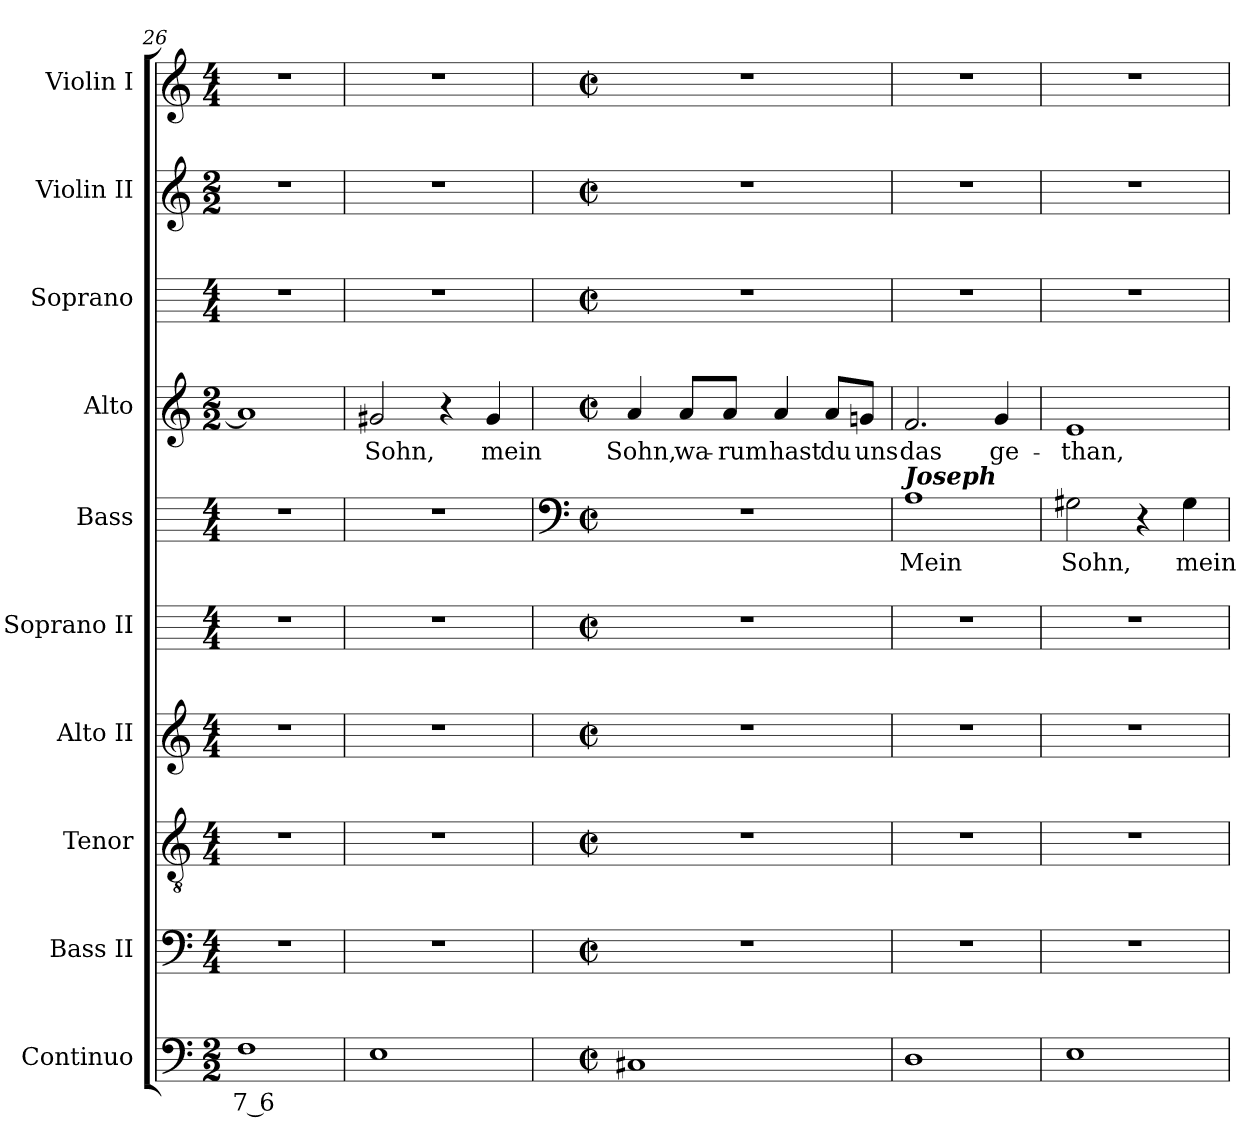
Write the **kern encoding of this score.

**kern	**text	**kern	**kern	**kern	**kern	**kern	**text	**kern	**text	**kern	**kern	**kern
*part10	*part10	*part9	*part8	*part7	*part6	*part5	*part5	*part4	*part4	*part3	*part2	*part1
*staff10	*staff10	*staff9	*staff8	*staff7	*staff6	*staff5	*staff5	*staff4	*staff4	*staff3	*staff2	*staff1
*I"Continuo	*	*I"Bass II	*I"Tenor	*I"Alto II	*I"Soprano II	*I"Bass	*	*I"Alto	*	*I"Soprano	*I"Violin II	*I"Violin I
*	*	*I'B	*I'T	*I'A	*I'S	*I'B	*	*I'A	*	*I'S	*I'Vln	*I'Vln
*clefF4	*	*clefF4	*clefGv2	*clefG2	*	*	*	*clefG2	*	*	*clefG2	*clefG2
*k[]	*	*k[]	*k[]	*k[]	*	*	*	*k[]	*	*	*k[]	*k[]
*C:	*	*C:	*C:	*C:	*	*	*	*C:	*	*	*C:	*C:
*M2/2	*	*M4/4	*M4/4	*M4/4	*M4/4	*M4/4	*	*M2/2	*	*M4/4	*M2/2	*M4/4
=26	=26	=26	=26	=26	=26	=26	=26	=26	=26	=26	=26	=26
!	!LO:LY:b	!	!	!	!	!	!	!	!	!	!	!
1F	7 6	1r	1r	1r	1r	1r	.	1a]	.	1r	1r	1r
=27	=27	=27	=27	=27	=27	=27	=27	=27	=27	=27	=27	=27
!	!	!	!	!	!	!	!	!	!LO:LY:b	!	!	!
1E	.	1r	1r	1r	1r	1r	.	2g#X	Sohn,	1r	1r	1r
.	.	.	.	.	.	.	.	4r	.	.	.	.
!	!	!	!	!	!	!	!	!	!LO:LY:b	!	!	!
.	.	.	.	.	.	.	.	4g#	mein	.	.	.
!!LO:LB:g=z
=28	=28	=28	=28	=28	=28	=28	=28	=28	=28	=28	=28	=28
*	*	*	*	*	*	*clefF4	*	*	*	*	*	*
*	*	*	*	*	*	*k[]	*	*	*	*	*	*
*	*	*	*	*	*	*C:	*	*	*	*	*	*
*M2/2	*	*M2/2	*M2/2	*M2/2	*M2/2	*M2/2	*	*M2/2	*	*M2/2	*M2/2	*M2/2
*met(c|)	*	*met(c|)	*met(c|)	*met(c|)	*met(c|)	*met(c|)	*	*met(c|)	*	*met(c|)	*met(c|)	*met(c|)
!	!	!	!	!	!	!	!	!	!LO:LY:b	!	!	!
1C#X	.	1r	1r	1r	1r	1r	.	4a	Sohn,	1r	1r	1r
!	!	!	!	!	!	!	!	!	!LO:LY:b	!	!	!
.	.	.	.	.	.	.	.	8a/L	wa-	.	.	.
!	!	!	!	!	!	!	!	!	!LO:LY:b	!	!	!
.	.	.	.	.	.	.	.	8a/J	-rum	.	.	.
!	!	!	!	!	!	!	!	!	!LO:LY:b	!	!	!
.	.	.	.	.	.	.	.	4a	hast	.	.	.
!	!	!	!	!	!	!	!	!	!LO:LY:b	!	!	!
.	.	.	.	.	.	.	.	8a/L	du	.	.	.
!	!	!	!	!	!	!	!	!	!LO:LY:b	!	!	!
.	.	.	.	.	.	.	.	8gn/J	uns	.	.	.
=29	=29	=29	=29	=29	=29	=29	=29	=29	=29	=29	=29	=29
!	!	!	!	!	!	!LO:TX:a:Bi:t=Joseph	!	!	!	!	!	!
!	!	!	!	!	!	!	!LO:LY:b	!	!LO:LY:b	!	!	!
1D	.	1r	1r	1r	1r	1A	Mein	2.f	das	1r	1r	1r
!	!	!	!	!	!	!	!	!	!LO:LY:b	!	!	!
.	.	.	.	.	.	.	.	4g	ge-	.	.	.
=30	=30	=30	=30	=30	=30	=30	=30	=30	=30	=30	=30	=30
!	!	!	!	!	!	!	!LO:LY:b	!	!LO:LY:b	!	!	!
1E	.	1r	1r	1r	1r	2G#X	Sohn,	1e	-than,	1r	1r	1r
.	.	.	.	.	.	4r	.	.	.	.	.	.
!	!	!	!	!	!	!	!LO:LY:b	!	!	!	!	!
.	.	.	.	.	.	4G#	mein	.	.	.	.	.
=	=	=	=	=	=	=	=	=	=	=	=	=
*-	*-	*-	*-	*-	*-	*-	*-	*-	*-	*-	*-	*-
